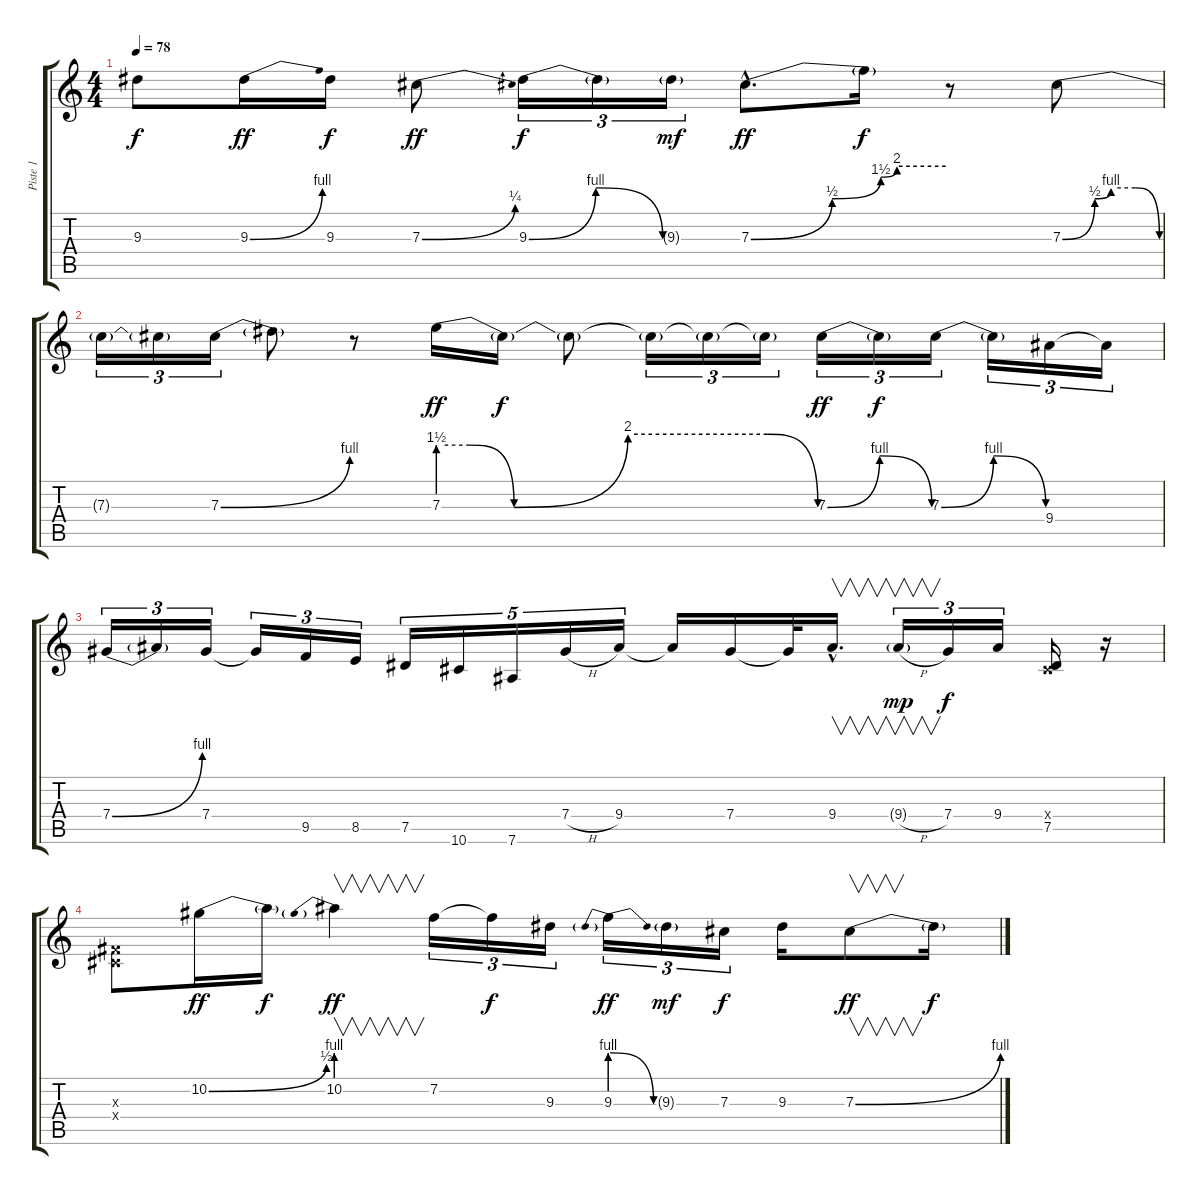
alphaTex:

\track ("Piste 1" "Piste 1") {instrument overdrivenguitar}
\staff {score tabs}
\tuning (Eb4 Bb3 Gb3 Db3 Ab2 Eb2) {hide}
\ts (4 4)
\tempo 78
\clef g2
\ks c
9.3{t}.8{dy f} 9.3{be (bend 0 0 60 4)}.16{dy ff} 9.3.16{dy f} 7.3{be (bend 0 0 60 1)}.8{dy ff} 9.3{be (bendrelease 0 0 15 4 54 4 60 0)}.16{tu (3 2) dy f} 9.3{t}.16{tu (3 2)} 9.3{g}.16{tu (3 2) dy mf} 7.3{be (custom 0 0 25 2 40 6 45 8 60 8) hac}.8{d dy ff} 7.3{t}.16{dy f} r.8 7.3{be (custom 0 0 20 2 30 4 45 4 60 0)}.8 |
7.3{t}.16{tu (3 2)} 7.3{t}.16{tu (3 2)} 7.3{be (bend 0 0 60 4)}.16{tu (3 2)} 7.3{t}.8 r.8 7.3{be (custom 0 6 5 6 12 0 30 8 52 8 60 0)}.16{dy ff} 7.3{t}.16{dy f} 7.3{t}.8 7.3{t}.16{tu (3 2)} 7.3{t}.16{tu (3 2)} 7.3{t}.16{tu (3 2)} 7.3{be (bendrelease 0 0 15 4 30 4 60 0)}.16{tu (3 2) dy ff} 7.3{t}.16{tu (3 2) dy f} 7.3{be (bendrelease 0 0 15 4 40 4 60 0)}.16{tu (3 2)} 7.3{t}.16{tu (3 2)} 9.4.16{tu (3 2)} 9.4{t}.16{tu (3 2)} |
7.4{be (bend 0 0 60 4)}.16{tu (3 2)} 7.4{t}.16{tu (3 2)} 7.4.16{tu (3 2)} 7.4{t}.16{tu (3 2)} 9.5.16{tu (3 2)} 8.5.16{tu (3 2)} 7.5.16{tu (5 4)} 10.6.16{tu (5 4)} 7.6.16{tu (5 4)} 7.4{h}.16{tu (5 4)} 9.4.16{tu (5 4)} 9.4{t}.16 7.4.16 7.4{t}.32 9.4{hac}.16{v d} 9.4{h g}.16{v tu (3 2) dy mp} 7.4.16{tu (3 2) dy f} 9.4.16{tu (3 2)} (0.4{x} 7.5).16 r.16 |
(0.3{x} 0.4{x}).8 10.2{be (bend 0 0 60 2)}.16{dy ff} 10.2{t}.16{dy f} 10.2{be (prebend 0 4 60 4)}.4{v dy ff} 7.2.16{tu (3 2)} 7.2{t}.16{tu (3 2) dy f} 9.3.16{tu (3 2)} 9.3{be (prebendrelease 0 4 60 0)}.16{tu (3 2) dy ff} 9.3{g}.16{tu (3 2) dy mf} 7.3.16{tu (3 2) dy f} 9.3.16 7.3{be (bend 0 0 60 4)}.8{v dy ff} 7.3{t}.16{dy f}
